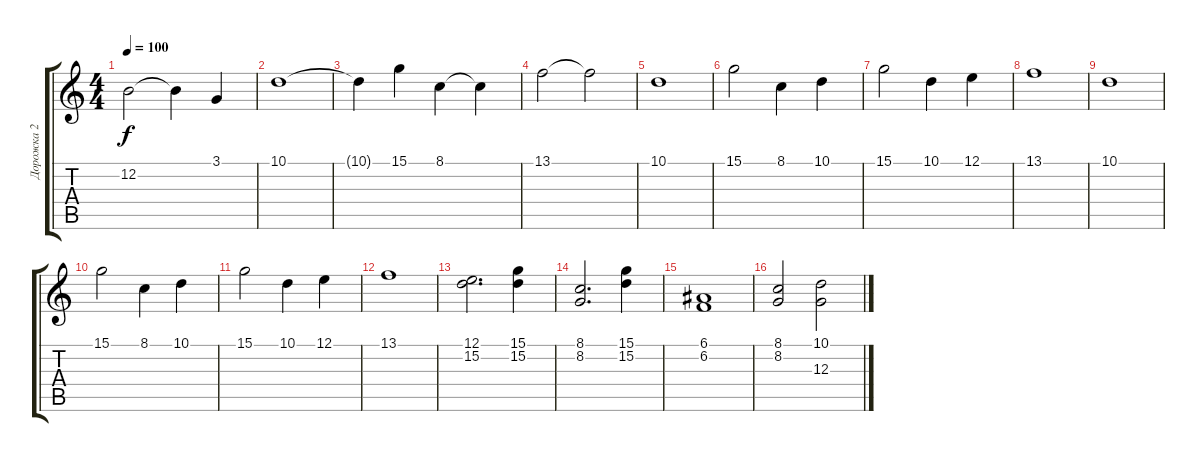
\track ("Дорожка 2" "Дорожка 2") {instrument pad4choir}
\staff {score tabs}
\tuning (E4 B3 G3 D3 A2 E2) {hide}
\ts (4 4)
\tempo 100
\clef g2
\ks c
12.2{t}.2{dy f} 12.2{t}.4 3.1.4 |
10.1.1 |
10.1{t}.4 15.1.4 8.1.4 8.1{t}.4 |
13.1.2 13.1{t}.2 |
10.1.1 |
15.1.2 8.1.4 10.1.4 |
15.1.2 10.1.4 12.1.4 |
13.1.1 |
10.1.1 |
15.1.2 8.1.4 10.1.4 |
15.1.2 10.1.4 12.1.4 |
13.1.1 |
(12.1 15.2).2{d} (15.1 15.2).4 |
(8.1 8.2).2{d} (15.1 15.2).4 |
(6.1 6.2).1 |
(8.1 8.2).2 (10.1 12.3).2
